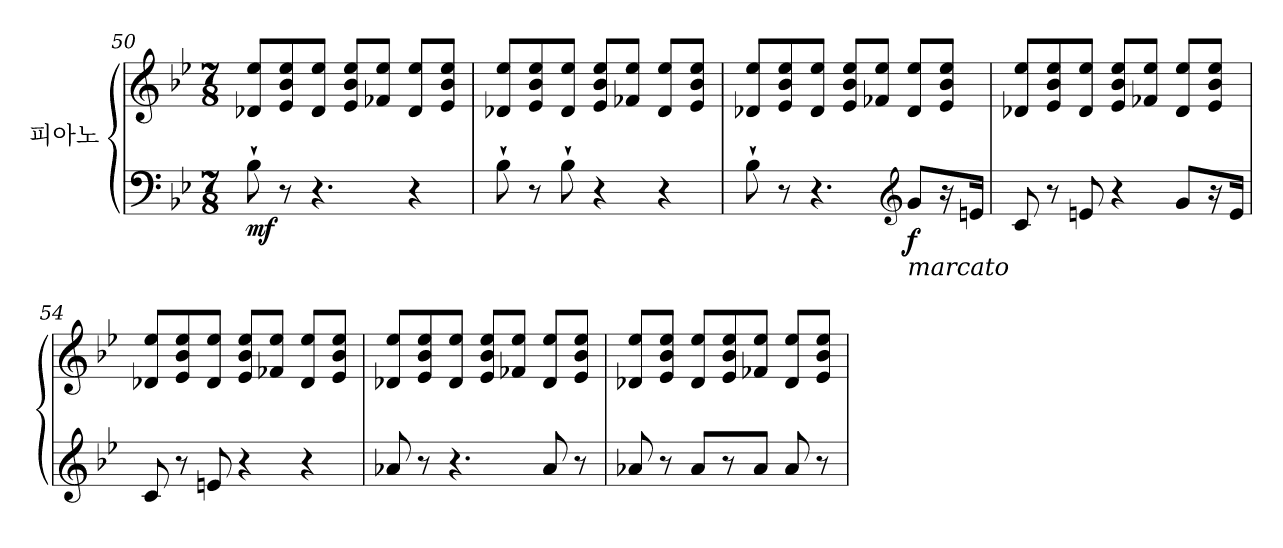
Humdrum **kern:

**kern	**kern	**dynam
*part1	*part1	*part1
*staff2	*staff1	*staff1/2
*I"피아노	*	*
!!LO:LB:g=z
*clefF4	*clefG2	*
*k[b-e-]	*k[b-e-]	*
*B-:	*B-:	*
*M7/8	*M7/8	*
=50	=50	=50
!	!	!LO:DY:b=2
8B-`\	8d-X/ 8ee-/L	mf
8r	8e-/ 8b-/ 8ee-/	.
4.r	8d-/ 8ee-/J	.
.	8e-/ 8b-/ 8ee-/L	.
.	8f-X/ 8ee-/J	.
4r	8d-/ 8ee-/L	.
.	8e-/ 8b-/ 8ee-/J	.
=51	=51	=51
8B-`\	8d-X/ 8ee-/L	.
8r	8e-/ 8b-/ 8ee-/	.
8B-`\	8d-/ 8ee-/J	.
4r	8e-/ 8b-/ 8ee-/L	.
.	8f-X/ 8ee-/J	.
4r	8d-/ 8ee-/L	.
.	8e-/ 8b-/ 8ee-/J	.
=52	=52	=52
8B-`\	8d-X/ 8ee-/L	.
8r	8e-/ 8b-/ 8ee-/	.
4.r	8d-/ 8ee-/J	.
.	8e-/ 8b-/ 8ee-/L	.
.	8f-X/ 8ee-/J	.
*clefG2	*	*
!LO:TX:b:i:t=marcato	!	!
!	!	!LO:DY:b=2
8g/L	8d-/ 8ee-/L	f
16r	8e-/ 8b-/ 8ee-/J	.
16en/Jk	.	.
=53	=53	=53
8c/	8d-X/ 8ee-i/L	.
8r	8e-/ 8b-/ 8ee-/	.
8en/	8d-/ 8ee-/J	.
4r	8e-/ 8b-/ 8ee-/L	.
.	8f-X/ 8ee-/J	.
8g/L	8d-/ 8ee-/L	.
16r	8e-/ 8b-/ 8ee-/J	.
16e/Jk	.	.
!!LO:LB:g=z
=54	=54	=54
8c/	8d-X/ 8ee-/L	.
8r	8e-/ 8b-/ 8ee-/	.
8en/	8d-/ 8ee-/J	.
4r	8e-/ 8b-/ 8ee-/L	.
.	8f-X/ 8ee-/J	.
4r	8d-/ 8ee-/L	.
.	8e-/ 8b-/ 8ee-/J	.
=55	=55	=55
8a-X/	8d-X/ 8ee-/L	.
8r	8e-/ 8b-/ 8ee-/	.
4.r	8d-/ 8ee-/J	.
.	8e-/ 8b-/ 8ee-/L	.
.	8f-X/ 8ee-/J	.
8a-/	8d-/ 8ee-/L	.
8r	8e-/ 8b-/ 8ee-/J	.
=56	=56	=56
8a-X/	8d-X/ 8ee-/L	.
8r	8e-/ 8b-/ 8ee-/J	.
8a-/L	8d-/ 8ee-/L	.
8r	8e-/ 8b-/ 8ee-/	.
8a-/J	8f-X/ 8ee-/J	.
8a-/	8d-/ 8ee-/L	.
8r	8e-/ 8b-/ 8ee-/J	.
=	=	=
*-	*-	*-
